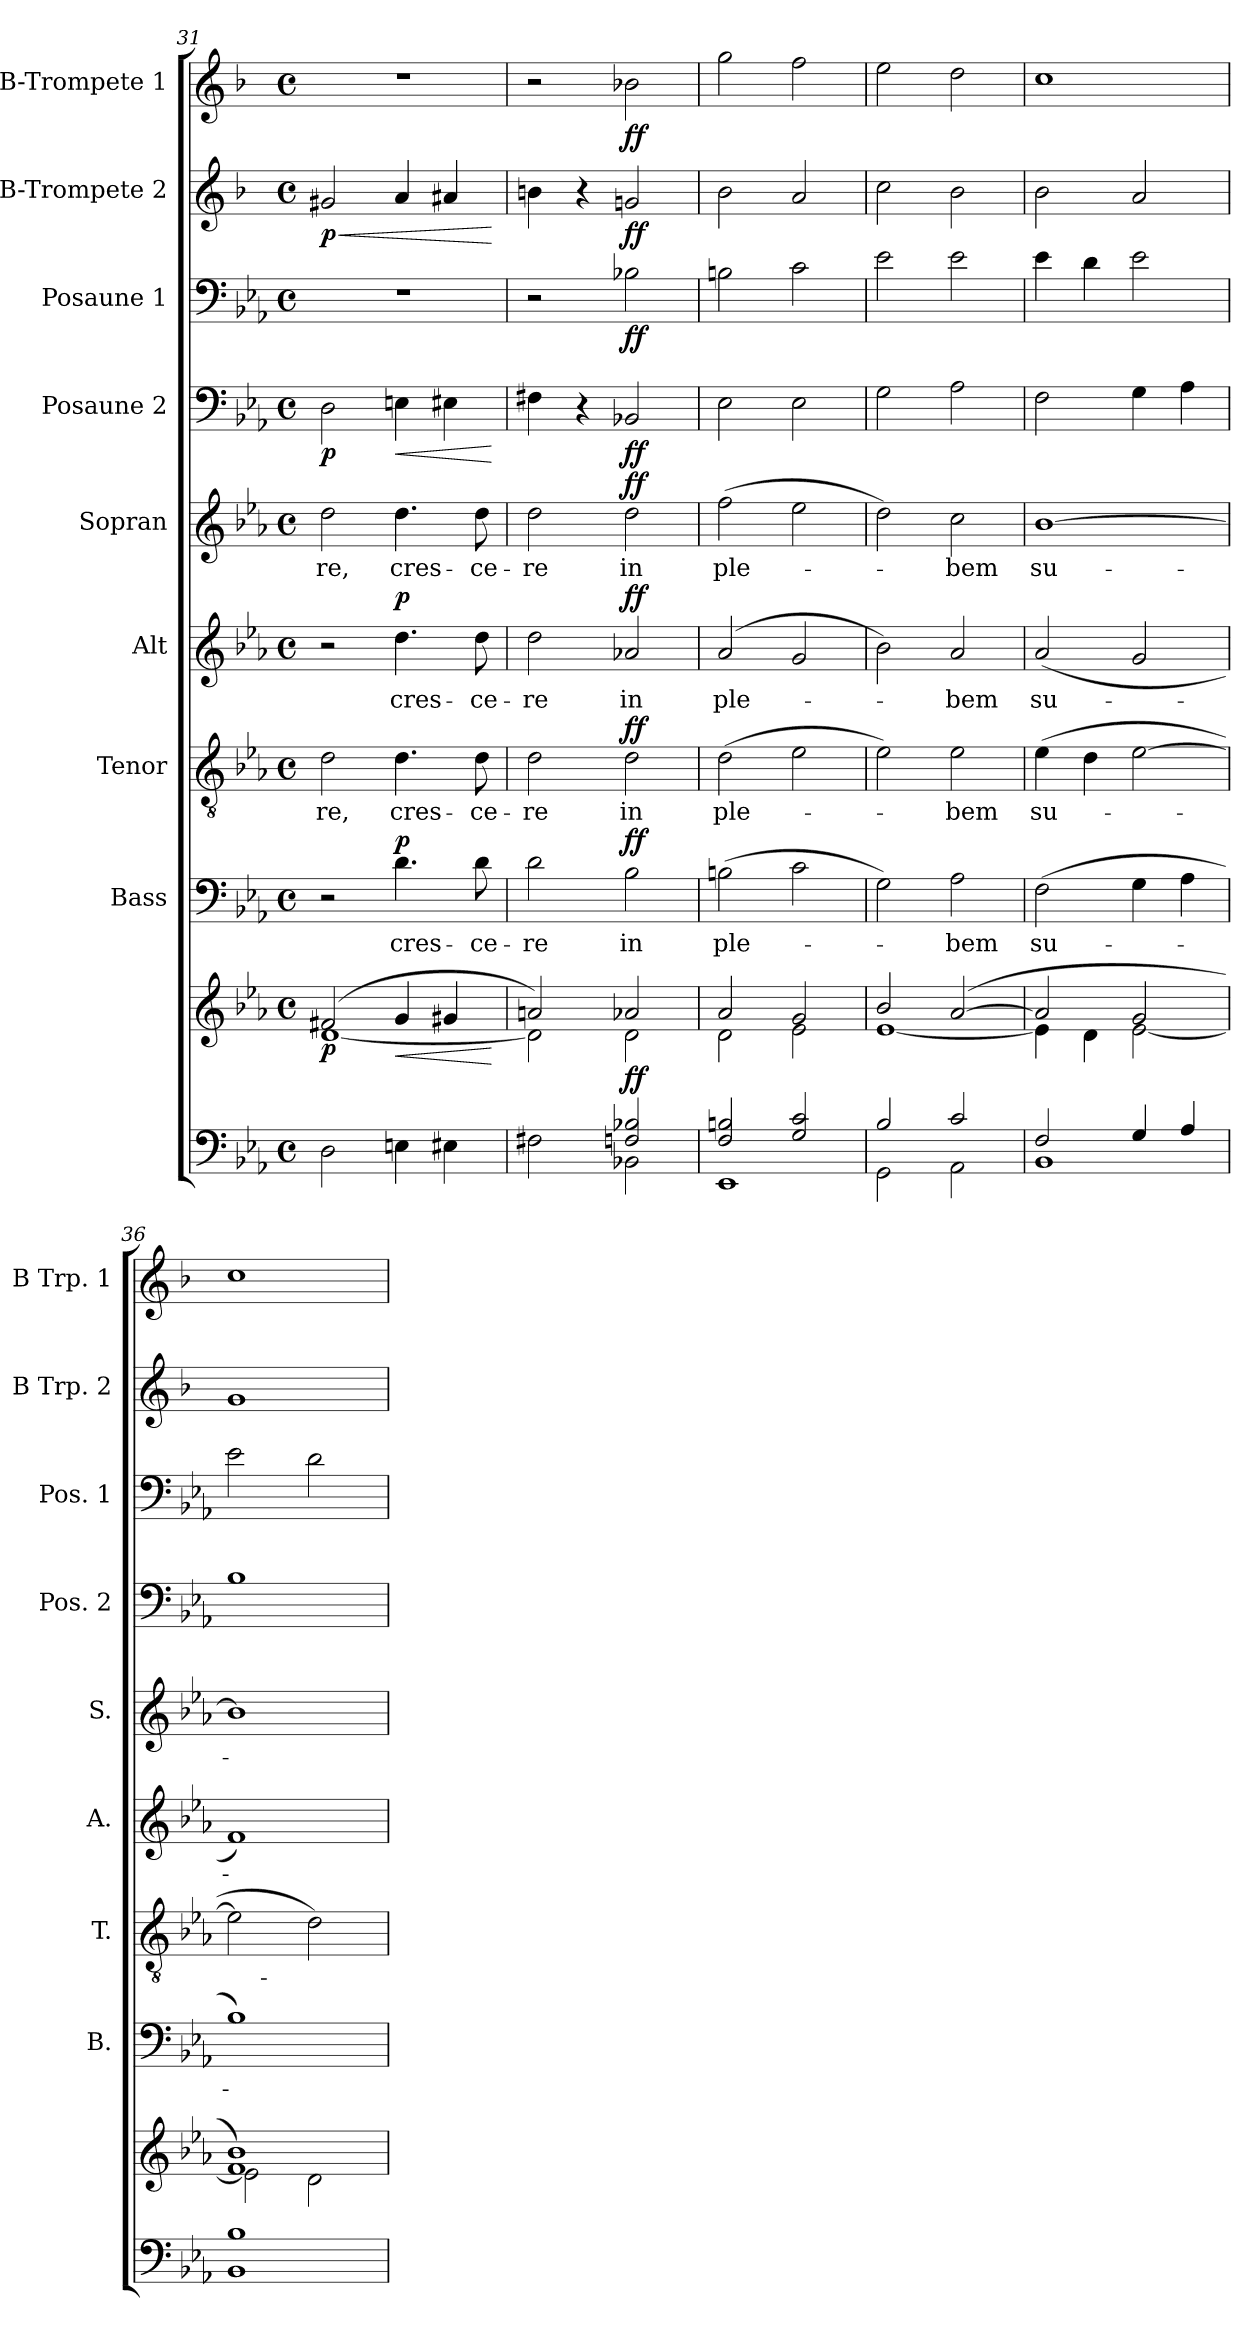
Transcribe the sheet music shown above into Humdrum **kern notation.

**kern	**kern	**dynam	**kern	**text	**dynam	**kern	**text	**dynam	**kern	**text	**dynam	**kern	**text	**dynam	**kern	**dynam	**kern	**dynam	**kern	**dynam	**kern	**dynam
*part9	*part9	*part9	*part8	*part8	*part8	*part7	*part7	*part7	*part6	*part6	*part6	*part5	*part5	*part5	*part4	*part4	*part3	*part3	*part2	*part2	*part1	*part1
*staff10	*staff9	*staff9/10	*staff8	*staff8	*staff8	*staff7	*staff7	*staff7	*staff6	*staff6	*staff6	*staff5	*staff5	*staff5	*staff4	*staff4	*staff3	*staff3	*staff2	*staff2	*staff1	*staff1
*	*	*	*I"Bass	*	*	*I"Tenor	*	*	*I"Alt	*	*	*I"Sopran	*	*	*I"Posaune 2	*	*I"Posaune 1	*	*I"B-Trompete 2	*	*I"B-Trompete 1	*
*	*	*	*I'B.	*	*	*I'T.	*	*	*I'A.	*	*	*I'S.	*	*	*I'Pos. 2	*	*I'Pos. 1	*	*I'B Trp. 2	*	*I'B Trp. 1	*
*clefF4	*clefG2	*	*clefF4	*	*	*clefGv2	*	*	*clefG2	*	*	*clefG2	*	*	*clefF4	*	*clefF4	*	*clefG2	*	*clefG2	*
*	*	*	*	*	*	*	*	*	*	*	*	*	*	*	*	*	*	*	*ITrd1c2	*	*ITrd1c2	*
*k[b-e-a-]	*k[b-e-a-]	*	*k[b-e-a-]	*	*	*k[b-e-a-]	*	*	*k[b-e-a-]	*	*	*k[b-e-a-]	*	*	*k[b-e-a-]	*	*k[b-e-a-]	*	*k[b-e-a-]	*	*k[b-e-a-]	*
*E-:	*E-:	*	*E-:	*	*	*E-:	*	*	*E-:	*	*	*E-:	*	*	*E-:	*	*E-:	*	*E-:	*	*E-:	*
*M4/4	*M4/4	*	*M4/4	*	*	*M4/4	*	*	*M4/4	*	*	*M4/4	*	*	*M4/4	*	*M4/4	*	*M4/4	*	*M4/4	*
*met(c)	*met(c)	*	*met(c)	*	*	*met(c)	*	*	*met(c)	*	*	*met(c)	*	*	*met(c)	*	*met(c)	*	*met(c)	*	*met(c)	*
=31	=31	=31	=31	=31	=31	=31	=31	=31	=31	=31	=31	=31	=31	=31	=31	=31	=31	=31	=31	=31	=31	=31
*	*^	*	*	*	*	*	*	*	*	*	*	*	*	*	*	*	*	*	*	*	*	*
!	!	!	!LO:DY:b	!	!	!	!	!LO:LY:b	!	!	!	!	!	!LO:LY:b	!	!	!LO:DY:b	!	!	!	!LO:HP:b	!	!
!	!	!	!	!	!	!	!	!	!	!	!	!	!	!	!	!	!	!	!	!	!LO:DY:n=1:b	!	!
2D\	(2f#X/	[<1d	p	2r	.	.	2d\	-re,	.	2r	.	.	2dd\	-re,	.	2D\	p	1r	.	2f#X/	< p	1r	.
!	!	!	!LO:HP:b	!	!LO:LY:b	!LO:DY:a	!	!LO:LY:b	!	!	!LO:LY:b	!LO:DY:a	!	!LO:LY:b	!	!	!LO:HP:b	!	!	!	!	!	!
4En\	4g/	.	<	4.d\	cres-	p	4.d\	cres-	.	4.dd\	cres-	p	4.dd\	cres-	.	4En\	<	.	.	4g/	.	.	.
4E#X\	4g#X/	.	.	.	.	.	.	.	.	.	.	.	.	.	.	4E#X\	.	.	.	4g#X/	.	.	.
!	!	!	!	!	!LO:LY:b	!	!	!LO:LY:b	!	!	!LO:LY:b	!	!	!LO:LY:b	!	!	!	!	!	!	!	!	!
.	.	.	.	8d\	-ce-	.	8d\	-ce-	.	8dd\	-ce-	.	8dd\	-ce-	.	.	.	.	.	.	.	.	.
*	*v	*v	*	*	*	*	*	*	*	*	*	*	*	*	*	*	*	*	*	*	*	*	*
.	.	[	.	.	.	.	.	.	.	.	.	.	.	.	.	[	.	.	.	[	.	.
!!LO:PB:g=z
=32	=32	=32	=32	=32	=32	=32	=32	=32	=32	=32	=32	=32	=32	=32	=32	=32	=32	=32	=32	=32	=32	=32
*^	*^	*	*	*	*	*	*	*	*	*	*	*	*	*	*	*	*	*	*	*	*	*
!	!	!	!	!	!	!LO:LY:b	!	!	!LO:LY:b	!	!	!LO:LY:b	!	!	!LO:LY:b	!	!	!	!	!	!	!	!	!
2ryy	2F#X\	2an/)	2d\]	.	2d\	-re	.	2d\	-re	.	2dd\	-re	.	2dd\	-re	.	4F#X\	.	2r	.	4an\	.	2r	.
.	.	.	.	.	.	.	.	.	.	.	.	.	.	.	.	.	4r	.	.	.	4r	.	.	.
!	!	!	!	!LO:DY:b	!	!LO:LY:b	!LO:DY:a	!	!LO:LY:b	!LO:DY:a	!	!LO:LY:b	!LO:DY:a	!	!LO:LY:b	!LO:DY:a	!	!LO:DY:b	!	!LO:DY:b	!	!LO:DY:b	!	!LO:DY:b
2Fn/ 2B-X/	2BB-X\	2a-X/	2d\	ff	2B-\	in	ff	2d\	in	ff	2a-X/	in	ff	2dd\	in	ff	2BB-X/	ff	2B-X\	ff	2fn/	ff	2a-X\	ff
=33	=33	=33	=33	=33	=33	=33	=33	=33	=33	=33	=33	=33	=33	=33	=33	=33	=33	=33	=33	=33	=33	=33	=33	=33
!	!	!	!	!	!	!LO:LY:b	!	!	!LO:LY:b	!	!	!LO:LY:b	!	!	!LO:LY:b	!	!	!	!	!	!	!	!	!
2F/ 2Bn/	1EE-	2a-/	2d\	.	(>2Bn\	ple-	.	(>2d\	ple-	.	(2a-/	ple-	.	(>2ff\	ple-	.	2E-\	.	2Bn\	.	2a-\	.	2ff\	.
2G/ 2c/	.	2g/	2e-\	.	2c\	.	.	2e-\	.	.	2g/	.	.	2ee-\	.	.	2E-\	.	2c\	.	2g/	.	2ee-\	.
=34	=34	=34	=34	=34	=34	=34	=34	=34	=34	=34	=34	=34	=34	=34	=34	=34	=34	=34	=34	=34	=34	=34	=34	=34
2B-/	2GG\	2b-/	[<1e-	.	2G\)	.	.	2e-\)	.	.	2b-\)	.	.	2dd\)	.	.	2G\	.	2e-\	.	2b-\	.	2dd\	.
!	!	!	!	!	!	!LO:LY:b	!	!	!LO:LY:b	!	!	!LO:LY:b	!	!	!LO:LY:b	!	!	!	!	!	!	!	!	!
2c/	2AA-\	([>2a-/	.	.	2A-\	-bem	.	2e-\	-bem	.	2a-/	-bem	.	2cc\	-bem	.	2A-\	.	2e-\	.	2a-\	.	2cc\	.
=35	=35	=35	=35	=35	=35	=35	=35	=35	=35	=35	=35	=35	=35	=35	=35	=35	=35	=35	=35	=35	=35	=35	=35	=35
!	!	!	!	!	!	!LO:LY:b	!	!	!LO:LY:b	!	!	!LO:LY:b	!	!	!LO:LY:b	!	!	!	!	!	!	!	!	!
2F/	1BB-	2a-/]	4e-\]	.	(>2F\	su-	.	(>4e-\	su-	.	(<2a-/	su-	.	[1b-	su-	.	2F\	.	4e-\	.	2a-\	.	1b-	.
.	.	.	4d\	.	.	.	.	4d\	.	.	.	.	.	.	.	.	.	.	4d\	.	.	.	.	.
4G/	.	2g/	[<2e-\	.	4G\	.	.	[2e-\	.	.	2g/	.	.	.	.	.	4G\	.	2e-\	.	2g/	.	.	.
4A-/	.	.	.	.	4A-\	.	.	.	.	.	.	.	.	.	.	.	4A-\	.	.	.	.	.	.	.
=36	=36	=36	=36	=36	=36	=36	=36	=36	=36	=36	=36	=36	=36	=36	=36	=36	=36	=36	=36	=36	=36	=36	=36	=36
1B-	1BB-	1f 1b-)	2e-\]	.	1B-)	.	.	2e-\]	.	.	1f)	.	.	1b-]	.	.	1B-	.	2e-\	.	1f	.	1b-	.
.	.	.	2d\	.	.	.	.	2d\)	.	.	.	.	.	.	.	.	.	.	2d\	.	.	.	.	.
*v	*v	*	*	*	*	*	*	*	*	*	*	*	*	*	*	*	*	*	*	*	*	*	*	*
*	*v	*v	*	*	*	*	*	*	*	*	*	*	*	*	*	*	*	*	*	*	*	*	*
=	=	=	=	=	=	=	=	=	=	=	=	=	=	=	=	=	=	=	=	=	=	=
*-	*-	*-	*-	*-	*-	*-	*-	*-	*-	*-	*-	*-	*-	*-	*-	*-	*-	*-	*-	*-	*-	*-
